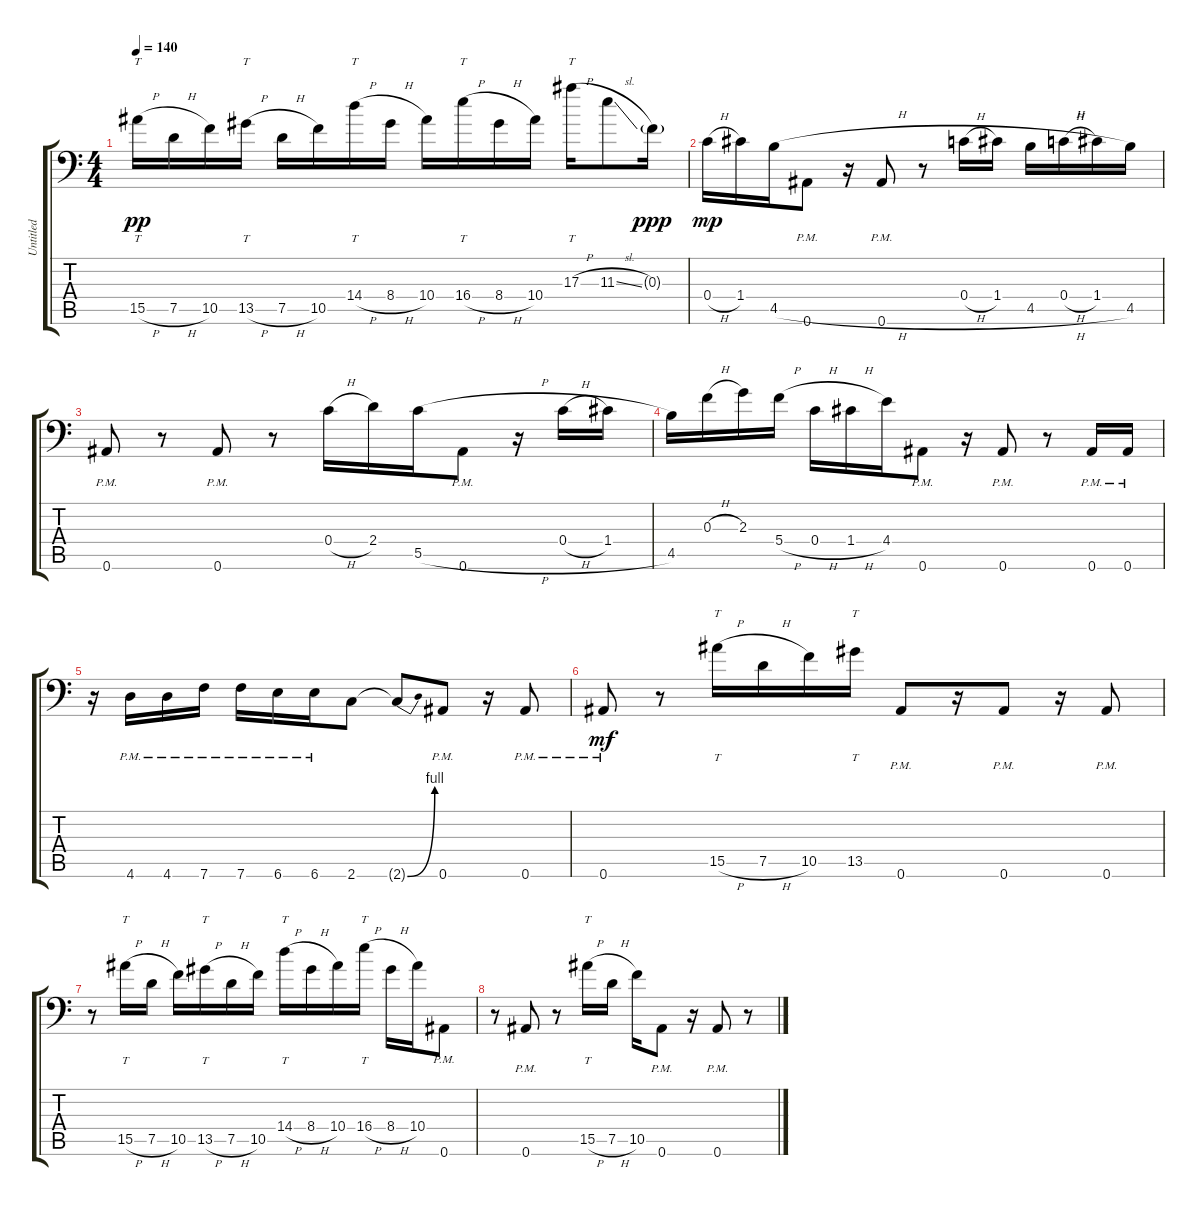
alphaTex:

\track ("Untitled" "Untitled") {instrument distortionguitar}
\staff {score tabs}
\tuning (D4 A3 F3 C3 G2 Bb1) {hide}
\ts (4 4)
\tempo 140
\clef f4
\ks c
15.5{h}.16{tt dy pp} 7.5{h}.16 10.5.16 13.5{h}.16{tt} 7.5{h}.16 10.5.16 14.4{h}.16{tt} 8.4{h}.16 10.4.16 16.4{h}.16{tt} 8.4{h}.16 10.4.16 17.3{h}.16{tt} 11.3{sl}.8 0.3{g}.16{dy ppp} |
0.4{h}.16{dy mp} 1.4.16 4.5{h}.16 0.6{pm}.8 r.16 0.6{pm}.8 r.8 0.4{h}.16 1.4.16 4.5{h}.16 0.4{h}.16 1.4.16 4.5.16 |
0.6{pm}.8 r.8 0.6{pm}.8 r.8 0.4{h}.16 2.4.16 5.5{h}.16 0.6{pm}.8 r.16 0.4{h}.16 1.4.16 |
4.5.16 0.3{h}.16 2.3.16 5.4{h}.16 0.4{h}.16 1.4{h}.16 4.4.16 0.6{pm}.8 r.16 0.6{pm}.8 r.8 0.6{pm}.16 0.6{pm}.16 |
r.16 4.6{pm}.16 4.6{pm}.16 7.6{pm}.16 7.6{pm}.16 6.6{pm}.16 6.6{pm}.16 2.6.8 2.6{be (bend 0 0 60 4) t}.8 0.6{pm}.8 r.16 0.6{pm}.8 |
0.6{pm}.8{dy mf} r.8 15.5{h}.16{tt} 7.5{h}.16 10.5.16 13.5.16{tt} 0.6{pm}.8 r.16 0.6{pm}.8 r.16 0.6{pm}.8 |
r.8 15.5{h}.16{tt} 7.5{h}.16 10.5.16 13.5{h}.16{tt} 7.5{h}.16 10.5.16 14.4{h}.16{tt} 8.4{h}.16 10.4.16 16.4{h}.16{tt} 8.4{h}.16 10.4.16 0.6{pm}.8 |
r.8 0.6{pm}.8 r.8 15.5{h}.16{tt} 7.5{h}.16 10.5.16 0.6{pm}.8 r.16 0.6{pm}.8 r.8
